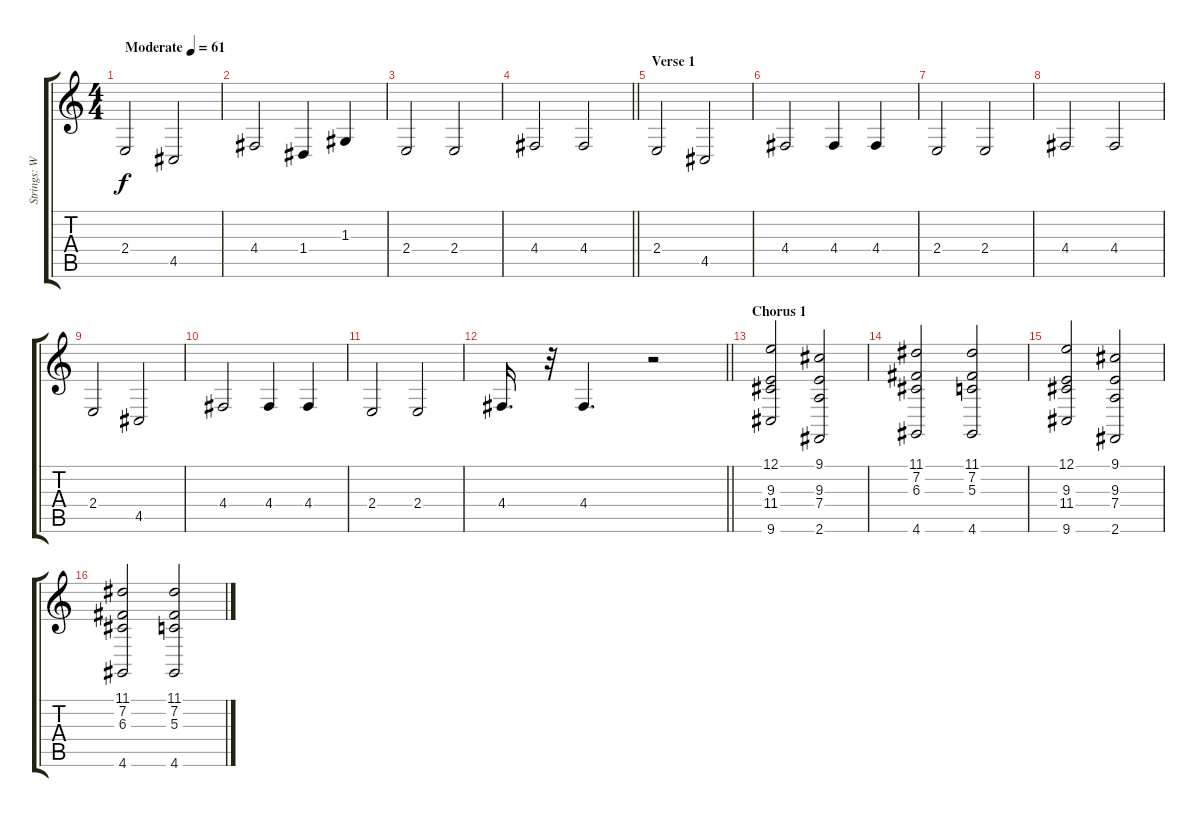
\track ("Strings: Walter Afanasieff" "Strings: W") {instrument stringensemble1}
\staff {score tabs}
\tuning (E4 B3 G3 D3 A2 E2) {hide}
\ts (4 4)
\tempo (61 "Moderate")
\clef g2
\ks c
2.4.2{dy f instrument stringensemble1} 4.5.2 |
4.4.2 1.4.4 1.3.4 |
2.4.2 2.4.2 |
\barLineRight lightlight
4.4.2 4.4.2 |
\section ("" "Verse 1")
2.4.2 4.5.2 |
4.4.2 4.4.4 4.4.4 |
2.4.2 2.4.2 |
4.4.2 4.4.2 |
2.4.2 4.5.2 |
4.4.2 4.4.4 4.4.4 |
2.4.2 2.4.2 |
\barLineRight lightlight
4.4.16{d} r.32 4.4.4{d} r.2 |
\section ("" "Chorus 1")
(12.1 9.3 11.4 9.6).2 (9.1 9.3 7.4 2.6).2 |
(11.1 7.2 6.3 4.6).2 (11.1 7.2 5.3 4.6).2 |
(12.1 9.3 11.4 9.6).2 (9.1 9.3 7.4 2.6).2 |
(11.1 7.2 6.3 4.6).2 (11.1 7.2 5.3 4.6).2
